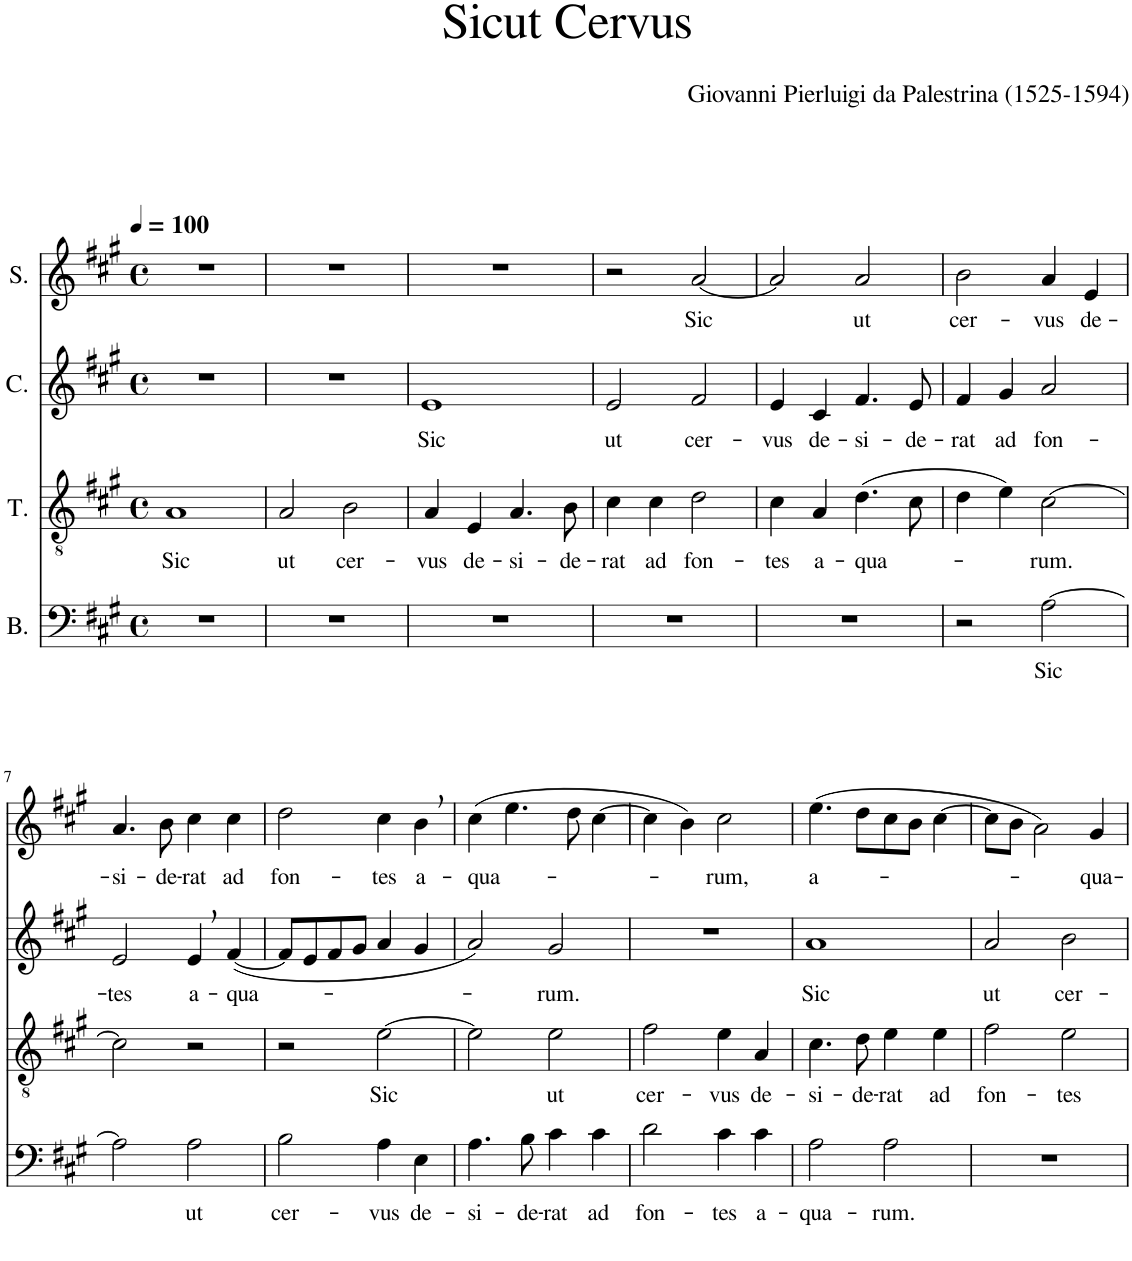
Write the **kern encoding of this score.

**kern	**text	**kern	**text	**kern	**text	**kern	**text
*part4	*part4	*part3	*part3	*part2	*part2	*part1	*part1
*staff4	*staff4	*staff3	*staff3	*staff2	*staff2	*staff1	*staff1
*I"B.	*	*I"T.	*	*I"C.	*	*I"S.	*
*clefF4	*	*clefGv2	*	*clefG2	*	*clefG2	*
*k[f#c#g#]	*	*k[f#c#g#]	*	*k[f#c#g#]	*	*k[f#c#g#]	*
*A:	*	*A:	*	*A:	*	*A:	*
*M4/4	*	*M4/4	*	*M4/4	*	*M4/4	*
*met(c)	*	*met(c)	*	*met(c)	*	*met(c)	*
*MM100	*	*MM100	*	*MM100	*	*MM100	*
=1	=1	=1	=1	=1	=1	=1	=1
!	!	!	!LO:LY:b	!	!	!	!
1r	.	1A	Sic	1r	.	1r	.
=2	=2	=2	=2	=2	=2	=2	=2
!	!	!	!LO:LY:b	!	!	!	!
1r	.	2A/	ut	1r	.	1r	.
!	!	!	!LO:LY:b	!	!	!	!
.	.	2B\	cer-	.	.	.	.
=3	=3	=3	=3	=3	=3	=3	=3
!	!	!	!LO:LY:b	!	!LO:LY:b	!	!
1r	.	4A/	-vus	1e	Sic	1r	.
!	!	!	!LO:LY:b	!	!	!	!
.	.	4E/	de-	.	.	.	.
!	!	!	!LO:LY:b	!	!	!	!
.	.	4.A/	-si-	.	.	.	.
!	!	!	!LO:LY:b	!	!	!	!
.	.	8B\	-de-	.	.	.	.
=4	=4	=4	=4	=4	=4	=4	=4
!	!	!	!LO:LY:b	!	!LO:LY:b	!	!
1r	.	4c#\	-rat	2e/	ut	2r	.
!	!	!	!LO:LY:b	!	!	!	!
.	.	4c#\	ad	.	.	.	.
!	!	!	!LO:LY:b	!	!LO:LY:b	!	!LO:LY:b
.	.	2d\	fon-	2f#/	cer-	[2a/	Sic
=5	=5	=5	=5	=5	=5	=5	=5
!	!	!	!LO:LY:b	!	!LO:LY:b	!	!
1r	.	4c#\	-tes	4e/	-vus	2a/]	.
!	!	!	!LO:LY:b	!	!LO:LY:b	!	!
.	.	4A/	a-	4c#/	de-	.	.
!	!	!	!LO:LY:b	!	!LO:LY:b	!	!LO:LY:b
.	.	(4.d\	-qua-	4.f#/	-si-	2a/	ut
!	!	!	!	!	!LO:LY:b	!	!
.	.	8c#\	.	8e/	-de-	.	.
=6	=6	=6	=6	=6	=6	=6	=6
!	!	!	!	!	!LO:LY:b	!	!LO:LY:b
2r	.	4d\	.	4f#/	-rat	2b\	cer-
!	!	!	!	!	!LO:LY:b	!	!
.	.	4e\)	.	4g#/	ad	.	.
!	!LO:LY:b	!	!LO:LY:b	!	!LO:LY:b	!	!LO:LY:b
[2A\	Sic	[2c#\	-rum.	2a/	fon-	4a/	-vus
!	!	!	!	!	!	!	!LO:LY:b
.	.	.	.	.	.	4e/	de-
!!LO:LB:g=z
=7	=7	=7	=7	=7	=7	=7	=7
!	!	!	!	!	!LO:LY:b	!	!LO:LY:b
2A\]	.	2c#\]	.	2e/	-tes	4.a/	-si-
!	!	!	!	!	!	!	!LO:LY:b
.	.	.	.	.	.	8b\	-de-
!	!LO:LY:b	!	!	!	!LO:LY:b	!	!LO:LY:b
2A\	ut	2r	.	4e,/	a-	4cc#\	-rat
!	!	!	!	!	!LO:LY:b	!	!LO:LY:b
.	.	.	.	([4f#/	-qua-	4cc#\	ad
=8	=8	=8	=8	=8	=8	=8	=8
!	!LO:LY:b	!	!	!	!	!	!LO:LY:b
2B\	cer-	2r	.	8f#/L]	.	2dd\	fon-
.	.	.	.	8e/	.	.	.
.	.	.	.	8f#/	.	.	.
.	.	.	.	8g#/J	.	.	.
!	!LO:LY:b	!	!LO:LY:b	!	!	!	!LO:LY:b
4A\	-vus	[2e\	Sic	4a/	.	4cc#\	-tes
!	!LO:LY:b	!	!	!	!	!	!LO:LY:b
4E\	de-	.	.	4g#/	.	4b,\	a-
=9	=9	=9	=9	=9	=9	=9	=9
!	!LO:LY:b	!	!	!	!	!	!LO:LY:b
4.A\	-si-	2e\]	.	2a/)	.	(4cc#\	-qua-
.	.	.	.	.	.	4.ee\	.
!	!LO:LY:b	!	!	!	!	!	!
8B\	-de-	.	.	.	.	.	.
!	!LO:LY:b	!	!LO:LY:b	!	!LO:LY:b	!	!
4c#\	-rat	2e\	ut	2g#/	-rum.	.	.
.	.	.	.	.	.	8dd\	.
!	!LO:LY:b	!	!	!	!	!	!
4c#\	ad	.	.	.	.	[4cc#\	.
=10	=10	=10	=10	=10	=10	=10	=10
!	!LO:LY:b	!	!LO:LY:b	!	!	!	!
2d\	fon-	2f#\	cer-	1r	.	4cc#\]	.
.	.	.	.	.	.	4b\)	.
!	!LO:LY:b	!	!LO:LY:b	!	!	!	!LO:LY:b
4c#\	-tes	4e\	-vus	.	.	2cc#\	-rum,
!	!LO:LY:b	!	!LO:LY:b	!	!	!	!
4c#\	a-	4A/	de-	.	.	.	.
=11	=11	=11	=11	=11	=11	=11	=11
!	!LO:LY:b	!	!LO:LY:b	!	!LO:LY:b	!	!LO:LY:b
2A\	-qua-	4.c#\	-si-	1a	Sic	(4.ee\	a-
!	!	!	!LO:LY:b	!	!	!	!
.	.	8d\	-de-	.	.	8dd\L	.
!	!LO:LY:b	!	!LO:LY:b	!	!	!	!
2A\	-rum.	4e\	-rat	.	.	8cc#\	.
.	.	.	.	.	.	8b\J	.
!	!	!	!LO:LY:b	!	!	!	!
.	.	4e\	ad	.	.	[4cc#\	.
=12	=12	=12	=12	=12	=12	=12	=12
!	!	!	!LO:LY:b	!	!LO:LY:b	!	!
1r	.	2f#\	fon-	2a/	ut	8cc#\L]	.
.	.	.	.	.	.	8b\J	.
.	.	.	.	.	.	2a\)	.
!	!	!	!LO:LY:b	!	!LO:LY:b	!	!
.	.	2e\	-tes	2b\	cer-	.	.
!	!	!	!	!	!	!	!LO:LY:b
.	.	.	.	.	.	4g#/	-qua-
=	=	=	=	=	=	=	=
*-	*-	*-	*-	*-	*-	*-	*-
